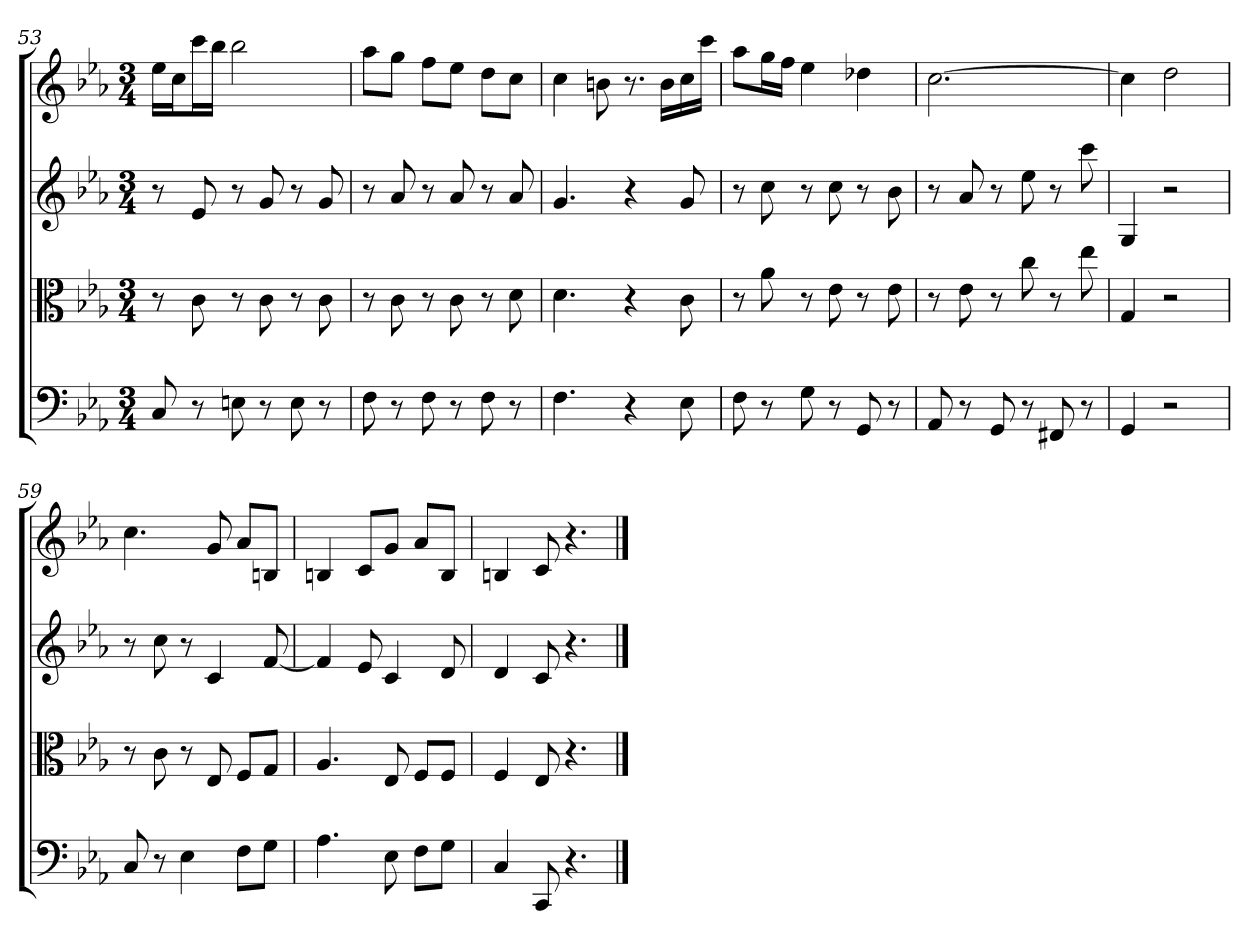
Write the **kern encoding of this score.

**kern	**kern	**kern	**kern
*part4	*part3	*part2	*part1
*staff4	*staff3	*staff2	*staff1
*clefF4	*clefC3	*	*
*k[b-e-a-]	*k[b-e-a-]	*k[b-e-a-]	*k[b-e-a-]
*c:	*c:	*c:	*c:
*M3/4	*M3/4	*M3/4	*M3/4
=53	=53	=53	=53
8C	8r	8r	16ee-LL
.	.	.	16ccJ
8r	8c	8e-	16cccL
.	.	.	16bb-JJ
8En	8r	8r	2bb-
8r	8c	8g	.
8E	8r	8r	.
8r	8c	8g	.
=54	=54	=54	=54
8F	8r	8r	8aa-L
8r	8c	8a-	8ggJ
8F	8r	8r	8ffL
8r	8c	8a-	8ee-J
8F	8r	8r	8ddL
8r	8d	8a-	8ccJ
=55	=55	=55	=55
4.F	4.d	4.g	4cc
.	.	.	8bn
4r	4r	4r	8.r
.	.	.	16bLL
8E-	8c	8g	16cc
.	.	.	16cccJJ
=56	=56	=56	=56
8F	8r	8r	8aa-L
8r	8a-	8cc	16ggL
.	.	.	16ffJJ
8G	8r	8r	4ee-
8r	8e-	8cc	.
8GG	8r	8r	4dd-X
8r	8e-	8b-	.
=57	=57	=57	=57
8AA-	8r	8r	[2.cc
8r	8e-	8a-	.
8GG	8r	8r	.
8r	8cc	8ee-	.
8FF#X	8r	8r	.
8r	8ee-	8ccc	.
=58	=58	=58	=58
4GG	4G	4G	4cc]
2r	2r	2r	2dd
=59	=59	=59	=59
8C	8r	8r	4.cc
8r	8c	8cc	.
4E-	8r	8r	.
.	8E-	4c	8g
8F\L	8F/L	.	8a-L
8G\J	8G/J	[8f	8BnJ
=60	=60	=60	=60
4.A-	4.A-	4f]	4Bn
.	.	8e-	8cL
8E-	8E-	4c	8gJ
8F\L	8F/L	.	8a-L
8G\J	8F/J	8d	8BJ
=61	=61	=61	=61
4C	4F	4d	4Bn
8CC	8E-	8c	8c
4.r	4.r	4.r	4.r
==	==	==	==
*-	*-	*-	*-
